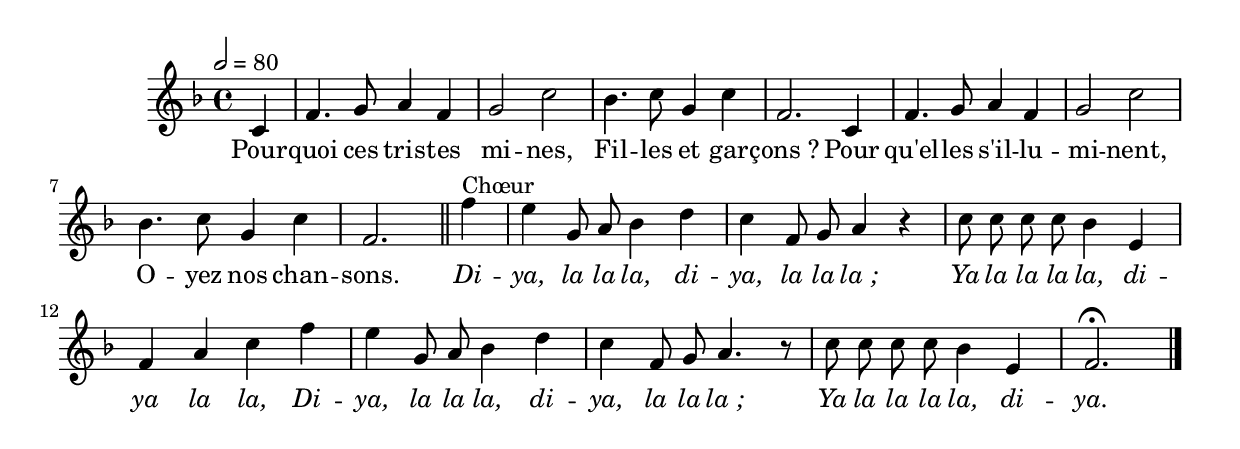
\version "2.12.1"
\include "italiano.ly"

\header {
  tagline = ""
  composer = ""
}                                        

MetriqueArmure = {
  \tempo 2=80
  \time 4/4
  \key fa \major
}

italique = { \override Score . LyricText #'font-shape = #'italic }

roman = { \override Score . LyricText #'font-shape = #'roman }

MusiqueTheme = \relative do' {
	\partial 4 do4
	fa4. sol8 la4 fa
	sol2 do
	sib4. do8 sol4 do
	fa,2. do4
	fa4. sol8 la4 fa
	sol2 do
	sib4. do8 sol4 do
	fa,2. \bar "||" fa'4^Chœur
	mi4 sol,8 la sib4 re
	do4 fa,8 sol la4 r
	do8 do do do sib4 mi,
	fa4 la do fa
	mi4 sol,8 la sib4 re
	do4 fa,8 sol la4. r8
	do8 do do do sib4 mi,
	\partial 4*3 fa2.\fermata \bar "|."
}

Paroles = \lyricmode {
	Pour -- quoi ces tris -- tes mi -- nes,
	Fil -- les et gar -- çons_?
	Pour qu'el -- les s'il -- lu -- mi -- nent,
	O -- yez nos chan -- sons.
	
	\italique Di -- ya, la la la, di -- ya, la la la_;
	Ya la la la la, di -- ya la la,
	Di -- ya, la la la, di -- ya, la la la_;
	Ya la la la la, di -- ya.
}

\score{
    \new Staff <<
      \set Staff.midiInstrument = "flute"
      \new Voice = "theme" {
	\autoBeamOff
	\MetriqueArmure
	\MusiqueTheme
      }
      \new Lyrics \lyricsto theme {
	\Paroles
      }                       
    >>
\layout{}
\midi{}
}
